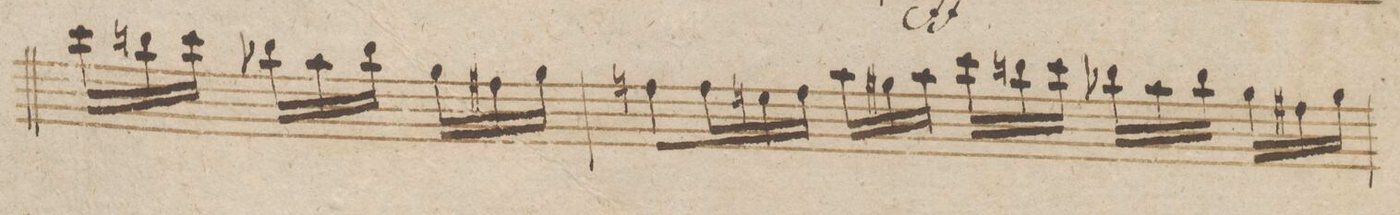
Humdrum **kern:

**kern	**dynam
*I"Violino Imo	*
*clefG2	*
*k[b-e-]	*
*M6/8	*
24ccc\LL	.
24bbn\	.
24ccc\JJ	.
24bb-X\LL	.
24aa\	.
24bb-\JJ	.
24gg#\LL	.
24ff#X\	.
24gg#\JJ	.
=43	=43
8ffn\L	.
24ff\L	.
24een\	.
24ff\JJ	.
24aa\LL	.
24gg#X\	.
24aa\JJ	.
24ccc\LL	.
24bbn\	.
24ccc\JJ	.
24bb-X\LL	.
24aa\	.
24bb-\JJ	.
24gg#\LL	.
24ff#X\	.
24gg#\JJ	.
=44	=44
*-	*-
